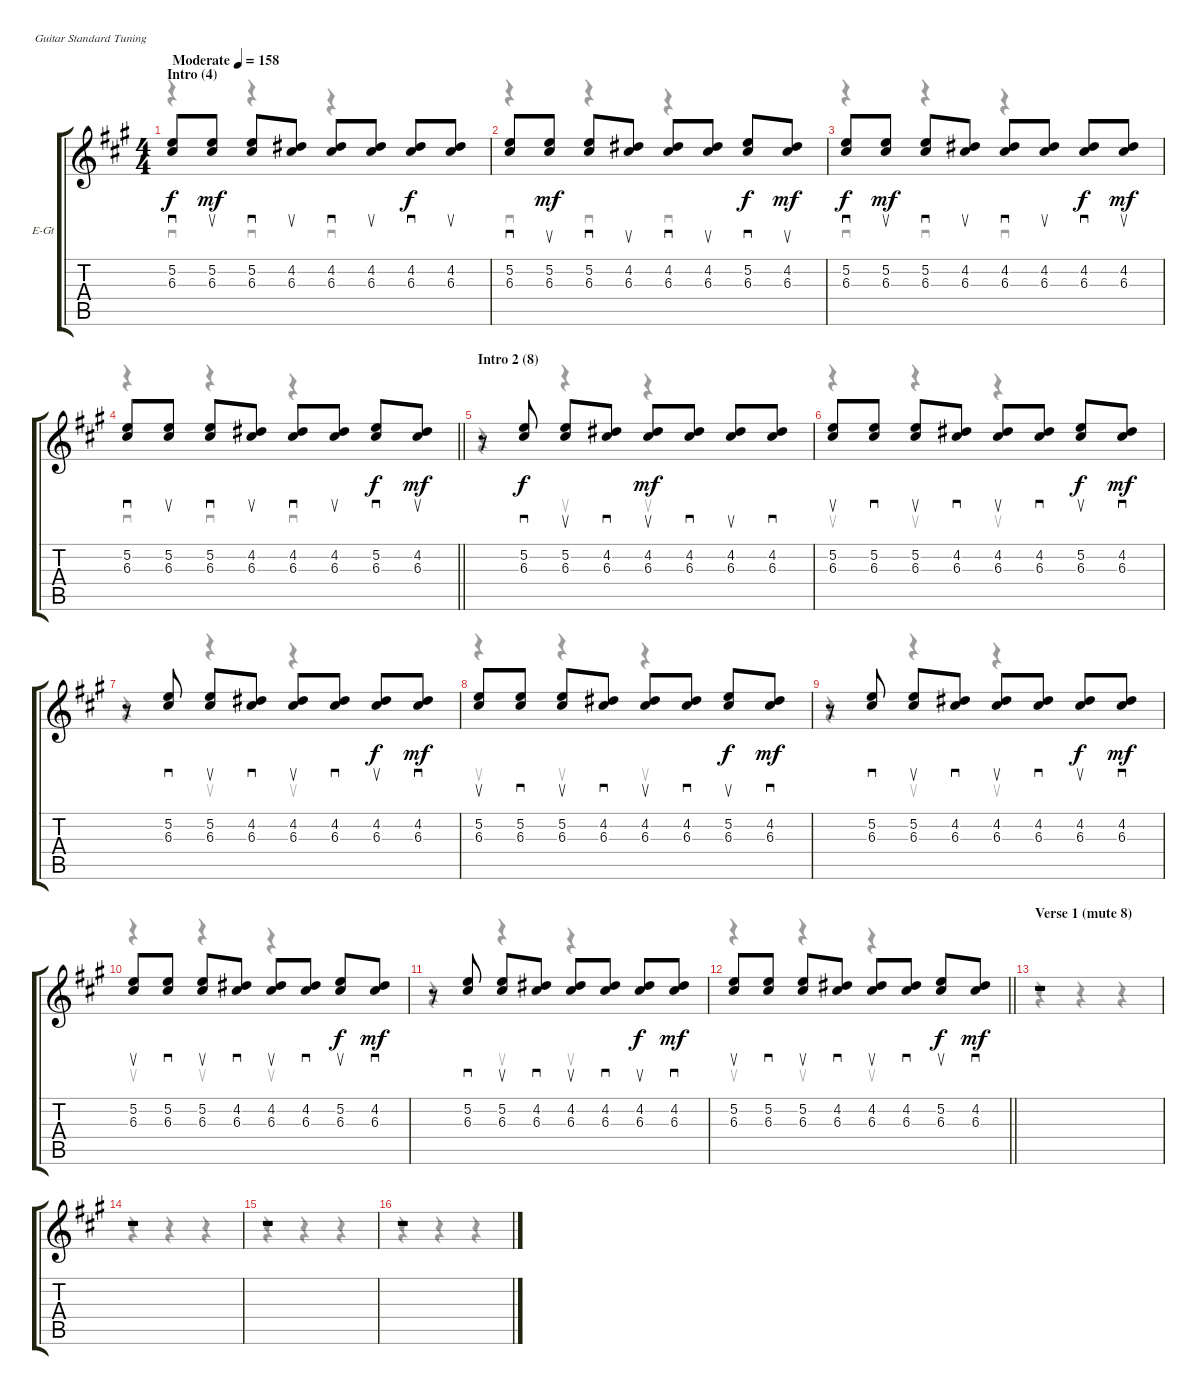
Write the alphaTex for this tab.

\bracketExtendMode groupsimilarinstruments
\firstSystemTrackNameOrientation horizontal
\otherSystemsTrackNameOrientation horizontal
\track ("Guitar 2" "E-Gt") {instrument distortionguitar}
\staff {score tabs}
\tuning (E4 B3 G3 D3 A2 E2)
\voice
\ts (4 4)
\beaming (8 2 2 2 2)
\section ("" "Intro (4)")
\tempo (158 "Moderate")
\clef g2
\ks a
(5.2 6.3).8{sd dy f instrument distortionguitar} (5.2 6.3).8{su dy mf} (5.2 6.3).8{sd} (4.2 6.3).8{su} (4.2 6.3).8{sd} (4.2 6.3).8{su} (4.2 6.3).8{sd dy f} (4.2 6.3).8{su} |
(5.2 6.3).8{sd} (5.2 6.3).8{su dy mf} (5.2 6.3).8{sd} (4.2 6.3).8{su} (4.2 6.3).8{sd} (4.2 6.3).8{su} (5.2 6.3).8{sd dy f} (4.2 6.3).8{su dy mf} |
(5.2 6.3).8{sd dy f} (5.2 6.3).8{su dy mf} (5.2 6.3).8{sd} (4.2 6.3).8{su} (4.2 6.3).8{sd} (4.2 6.3).8{su} (4.2 6.3).8{sd dy f} (4.2 6.3).8{su dy mf} |
\barLineRight lightlight
(5.2 6.3).8{sd} (5.2 6.3).8{su} (5.2 6.3).8{sd} (4.2 6.3).8{su} (4.2 6.3).8{sd} (4.2 6.3).8{su} (5.2 6.3).8{sd dy f} (4.2 6.3).8{su dy mf} |
\section ("" "Intro 2 (8)")
r.8 (5.2 6.3).8{sd dy f} (5.2 6.3).8{su} (4.2 6.3).8{sd} (4.2 6.3).8{su dy mf} (4.2 6.3).8{sd} (4.2 6.3).8{su} (4.2 6.3).8{sd} |
(5.2 6.3).8{su} (5.2 6.3).8{sd} (5.2 6.3).8{su} (4.2 6.3).8{sd} (4.2 6.3).8{su} (4.2 6.3).8{sd} (5.2 6.3).8{su dy f} (4.2 6.3).8{sd dy mf} |
r.8 (5.2 6.3).8{sd} (5.2 6.3).8{su} (4.2 6.3).8{sd} (4.2 6.3).8{su} (4.2 6.3).8{sd} (4.2 6.3).8{su dy f} (4.2 6.3).8{sd dy mf} |
(5.2 6.3).8{su} (5.2 6.3).8{sd} (5.2 6.3).8{su} (4.2 6.3).8{sd} (4.2 6.3).8{su} (4.2 6.3).8{sd} (5.2 6.3).8{su dy f} (4.2 6.3).8{sd dy mf} |
r.8 (5.2 6.3).8{sd} (5.2 6.3).8{su} (4.2 6.3).8{sd} (4.2 6.3).8{su} (4.2 6.3).8{sd} (4.2 6.3).8{su dy f} (4.2 6.3).8{sd dy mf} |
(5.2 6.3).8{su} (5.2 6.3).8{sd} (5.2 6.3).8{su} (4.2 6.3).8{sd} (4.2 6.3).8{su} (4.2 6.3).8{sd} (5.2 6.3).8{su dy f} (4.2 6.3).8{sd dy mf} |
r.8 (5.2 6.3).8{sd} (5.2 6.3).8{su} (4.2 6.3).8{sd} (4.2 6.3).8{su} (4.2 6.3).8{sd} (4.2 6.3).8{su dy f} (4.2 6.3).8{sd dy mf} |
\barLineRight lightlight
(5.2 6.3).8{su} (5.2 6.3).8{sd} (5.2 6.3).8{su} (4.2 6.3).8{sd} (4.2 6.3).8{su} (4.2 6.3).8{sd} (5.2 6.3).8{su dy f} (4.2 6.3).8{sd dy mf} |
\section ("" "Verse 1 (mute 8)")
r.1 |
r.1 |
r.1 |
r.1
\voice
\clef g2
\ottava regular
\simile none
\ks a
r.4{sd dy mf} r.4{sd} r.4{sd} |
r.4{sd} r.4{sd} r.4{sd} |
r.4{sd} r.4{sd} r.4{sd} |
\barLineRight lightlight
r.4{sd} r.4{sd} r.4{sd} |
r.4 r.4{su} r.4{su} |
r.4{su} r.4{su} r.4{su} |
r.4 r.4{su} r.4{su} |
r.4{su} r.4{su} r.4{su} |
r.4 r.4{su} r.4{su} |
r.4{su} r.4{su} r.4{su} |
r.4 r.4{su} r.4{su} |
\barLineRight lightlight
r.4{su} r.4{su} r.4{su} |
r.4 r.4 r.4 |
r.4 r.4 r.4 |
r.4 r.4 r.4 |
r.4 r.4 r.4
